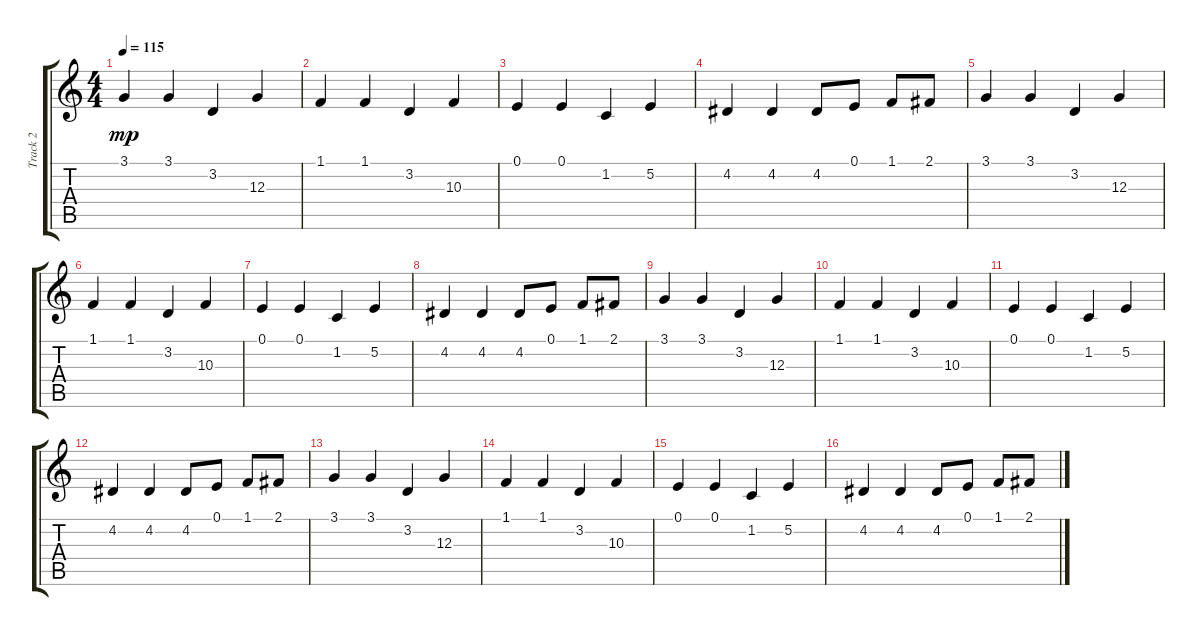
\track ("Track 2" "Track 2") {instrument pizzicatostrings}
\staff {score tabs}
\tuning (E4 B3 G3 D3 A2 E2) {hide}
\ts (4 4)
\tempo 115
\clef g2
\ks c
3.1.4{dy mp} 3.1.4 3.2.4 12.3.4 |
1.1.4 1.1.4 3.2.4 10.3.4 |
0.1.4 0.1.4 1.2.4 5.2.4 |
4.2.4 4.2.4 4.2.8 0.1.8 1.1.8 2.1.8 |
3.1.4 3.1.4 3.2.4 12.3.4 |
1.1.4 1.1.4 3.2.4 10.3.4 |
0.1.4 0.1.4 1.2.4 5.2.4 |
4.2.4 4.2.4 4.2.8 0.1.8 1.1.8 2.1.8 |
3.1.4{volume 14 instrument pizzicatostrings} 3.1.4 3.2.4 12.3.4 |
1.1.4 1.1.4 3.2.4 10.3.4 |
0.1.4 0.1.4 1.2.4 5.2.4 |
4.2.4 4.2.4 4.2.8 0.1.8 1.1.8 2.1.8 |
3.1.4 3.1.4 3.2.4 12.3.4 |
1.1.4 1.1.4 3.2.4 10.3.4 |
0.1.4 0.1.4 1.2.4 5.2.4 |
4.2.4 4.2.4 4.2.8 0.1.8 1.1.8 2.1.8
